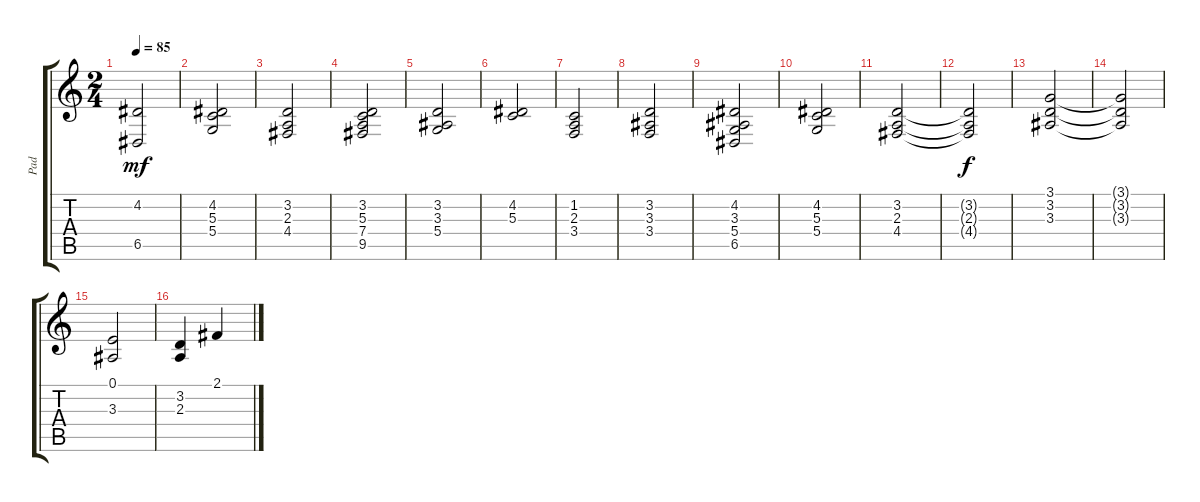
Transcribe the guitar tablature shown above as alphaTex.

\track ("Pad" "Pad") {instrument pad2warm}
\staff {score tabs}
\tuning (E4 B3 G3 D3 A2 E2) {hide}
\ts (2 4)
\tempo 85
\clef g2
\ks c
(4.2 6.5).2{dy mf} |
(4.2 5.3 5.4).2 |
(3.2 2.3 4.4).2 |
(3.2 5.3 7.4 9.5).2 |
(3.2 3.3 5.4).2 |
(4.2 5.3).2 |
(1.2 2.3 3.4).2 |
(3.2 3.3 3.4).2 |
(4.2 3.3 5.4 6.5).2 |
(4.2 5.3 5.4).2 |
(3.2 2.3 4.4).2 |
(3.2{t} 2.3{t} 4.4{t}).2{dy f} |
(3.1 3.2 3.3).2 |
(3.1{t} 3.2{t} 3.3{t}).2 |
(0.1 3.3).2 |
(3.2 2.3).4 2.1.4
